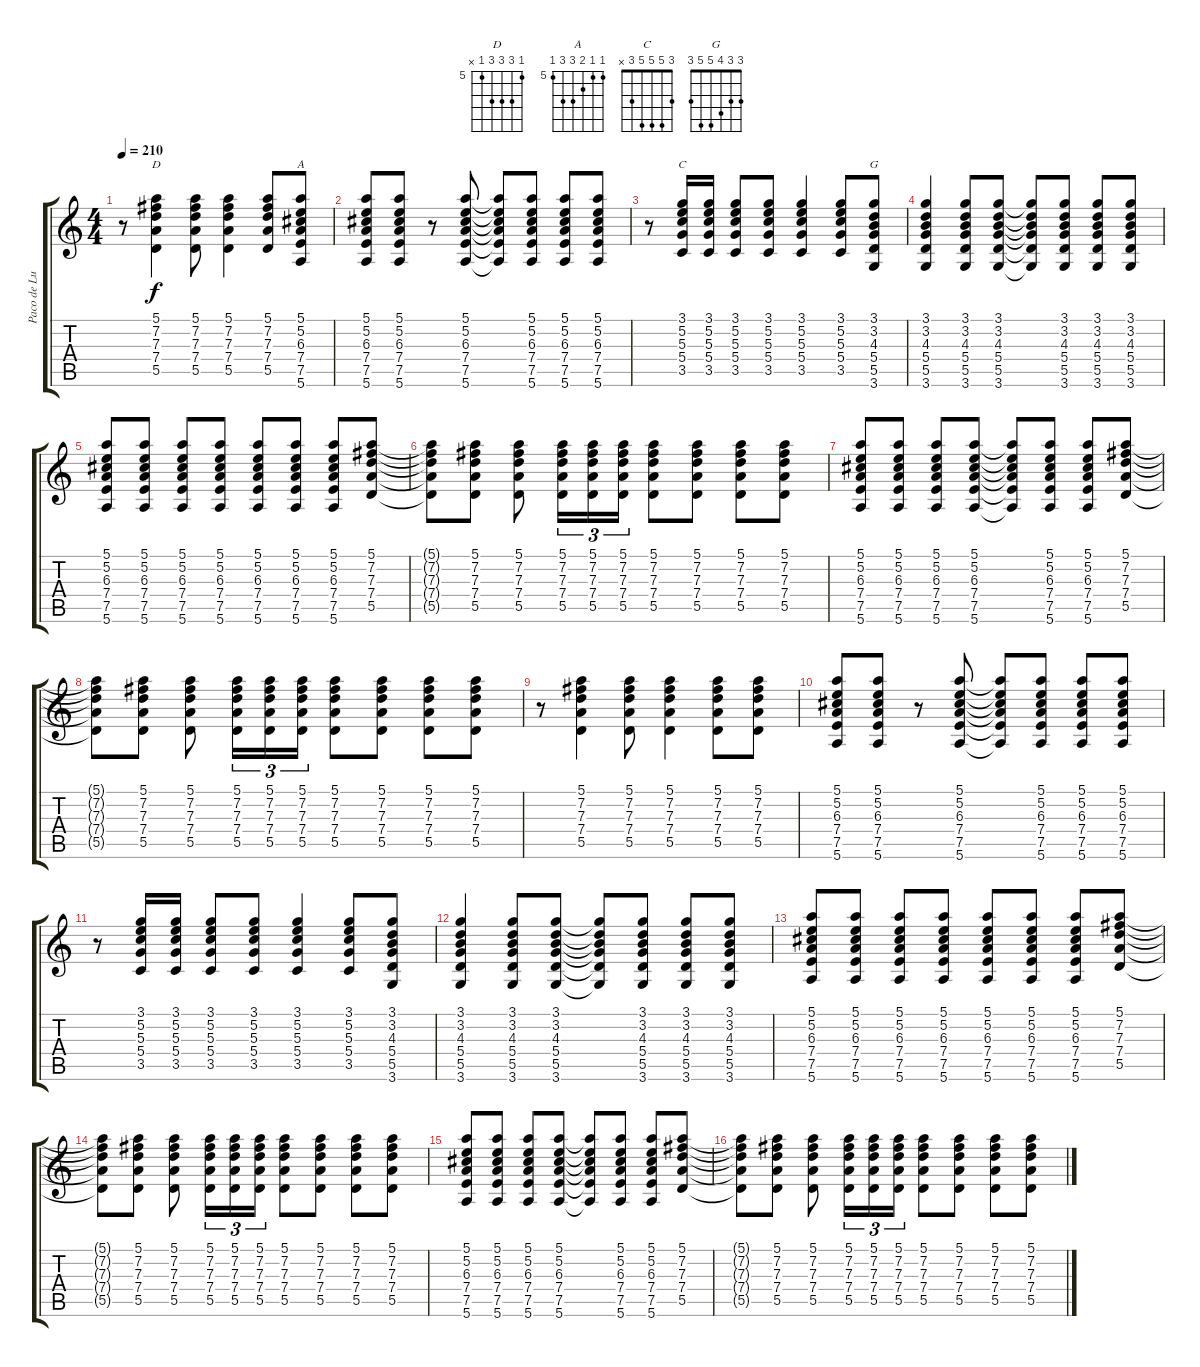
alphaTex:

\track ("Paco de Lucia" "Paco de Lu") {instrument acousticguitarnylon}
\staff {score tabs}
\tuning (E4 B3 G3 D3 A2 E2) {hide}
\chord ("D" 5 7 7 7 5 x) {firstfret 5}
\chord ("A" 5 5 6 7 7 5) {firstfret 5}
\chord ("C" 3 5 5 5 3 x)
\chord ("G" 3 3 4 5 5 3)
\ts (4 4)
\tempo 210
\clef g2
\ks c
r.8{dy f} (5.1 7.2 7.3 7.4 5.5).4{ch "D"} (5.1 7.2 7.3 7.4 5.5).8 (5.1 7.2 7.3 7.4 5.5).4 (5.1 7.2 7.3 7.4 5.5).8 (5.1 5.2 6.3 7.4 7.5 5.6).8{ch "A"} |
(5.1 5.2 6.3 7.4 7.5 5.6).8 (5.1 5.2 6.3 7.4 7.5 5.6).8 r.8 (5.1 5.2 6.3 7.4 7.5 5.6).8 (5.1{t} 5.2{t} 6.3{t} 7.4{t} 7.5{t} 5.6{t}).8 (5.1 5.2 6.3 7.4 7.5 5.6).8 (5.1 5.2 6.3 7.4 7.5 5.6).8 (5.1 5.2 6.3 7.4 7.5 5.6).8 |
r.8 (3.1 5.2 5.3 5.4 3.5).16{ch "C"} (3.1 5.2 5.3 5.4 3.5).16 (3.1 5.2 5.3 5.4 3.5).8 (3.1 5.2 5.3 5.4 3.5).8 (3.1 5.2 5.3 5.4 3.5).4 (3.1 5.2 5.3 5.4 3.5).8 (3.1 3.2 4.3 5.4 5.5 3.6).8{ch "G"} |
(3.1 3.2 4.3 5.4 5.5 3.6).4 (3.1 3.2 4.3 5.4 5.5 3.6).8 (3.1 3.2 4.3 5.4 5.5 3.6).8 (3.1{t} 3.2{t} 4.3{t} 5.4{t} 5.5{t} 3.6{t}).8 (3.1 3.2 4.3 5.4 5.5 3.6).8 (3.1 3.2 4.3 5.4 5.5 3.6).8 (3.1 3.2 4.3 5.4 5.5 3.6).8 |
(5.1 5.2 6.3 7.4 7.5 5.6).8 (5.1 5.2 6.3 7.4 7.5 5.6).8 (5.1 5.2 6.3 7.4 7.5 5.6).8 (5.1 5.2 6.3 7.4 7.5 5.6).8 (5.1 5.2 6.3 7.4 7.5 5.6).8 (5.1 5.2 6.3 7.4 7.5 5.6).8 (5.1 5.2 6.3 7.4 7.5 5.6).8 (5.1 7.2 7.3 7.4 5.5).8 |
(5.1{t} 7.2{t} 7.3{t} 7.4{t} 5.5{t}).8 (5.1 7.2 7.3 7.4 5.5).8 (5.1 7.2 7.3 7.4 5.5).8 (5.1 7.2 7.3 7.4 5.5).16{tu (3 2)} (5.1 7.2 7.3 7.4 5.5).16{tu (3 2)} (5.1 7.2 7.3 7.4 5.5).16{tu (3 2)} (5.1 7.2 7.3 7.4 5.5).8 (5.1 7.2 7.3 7.4 5.5).8 (5.1 7.2 7.3 7.4 5.5).8 (5.1 7.2 7.3 7.4 5.5).8 |
(5.1 5.2 6.3 7.4 7.5 5.6).8 (5.1 5.2 6.3 7.4 7.5 5.6).8 (5.1 5.2 6.3 7.4 7.5 5.6).8 (5.1 5.2 6.3 7.4 7.5 5.6).8 (5.1{t} 5.2{t} 6.3{t} 7.4{t} 7.5{t} 5.6{t}).8 (5.1 5.2 6.3 7.4 7.5 5.6).8 (5.1 5.2 6.3 7.4 7.5 5.6).8 (5.1 7.2 7.3 7.4 5.5).8 |
(5.1{t} 7.2{t} 7.3{t} 7.4{t} 5.5{t}).8 (5.1 7.2 7.3 7.4 5.5).8 (5.1 7.2 7.3 7.4 5.5).8 (5.1 7.2 7.3 7.4 5.5).16{tu (3 2)} (5.1 7.2 7.3 7.4 5.5).16{tu (3 2)} (5.1 7.2 7.3 7.4 5.5).16{tu (3 2)} (5.1 7.2 7.3 7.4 5.5).8 (5.1 7.2 7.3 7.4 5.5).8 (5.1 7.2 7.3 7.4 5.5).8 (5.1 7.2 7.3 7.4 5.5).8 |
r.8 (5.1 7.2 7.3 7.4 5.5).4 (5.1 7.2 7.3 7.4 5.5).8 (5.1 7.2 7.3 7.4 5.5).4 (5.1 7.2 7.3 7.4 5.5).8 (5.1 7.2 7.3 7.4 5.5).8 |
(5.1 5.2 6.3 7.4 7.5 5.6).8 (5.1 5.2 6.3 7.4 7.5 5.6).8 r.8 (5.1 5.2 6.3 7.4 7.5 5.6).8 (5.1{t} 5.2{t} 6.3{t} 7.4{t} 7.5{t} 5.6{t}).8 (5.1 5.2 6.3 7.4 7.5 5.6).8 (5.1 5.2 6.3 7.4 7.5 5.6).8 (5.1 5.2 6.3 7.4 7.5 5.6).8 |
r.8 (3.1 5.2 5.3 5.4 3.5).16 (3.1 5.2 5.3 5.4 3.5).16 (3.1 5.2 5.3 5.4 3.5).8 (3.1 5.2 5.3 5.4 3.5).8 (3.1 5.2 5.3 5.4 3.5).4 (3.1 5.2 5.3 5.4 3.5).8 (3.1 3.2 4.3 5.4 5.5 3.6).8 |
(3.1 3.2 4.3 5.4 5.5 3.6).4 (3.1 3.2 4.3 5.4 5.5 3.6).8 (3.1 3.2 4.3 5.4 5.5 3.6).8 (3.1{t} 3.2{t} 4.3{t} 5.4{t} 5.5{t} 3.6{t}).8 (3.1 3.2 4.3 5.4 5.5 3.6).8 (3.1 3.2 4.3 5.4 5.5 3.6).8 (3.1 3.2 4.3 5.4 5.5 3.6).8 |
(5.1 5.2 6.3 7.4 7.5 5.6).8 (5.1 5.2 6.3 7.4 7.5 5.6).8 (5.1 5.2 6.3 7.4 7.5 5.6).8 (5.1 5.2 6.3 7.4 7.5 5.6).8 (5.1 5.2 6.3 7.4 7.5 5.6).8 (5.1 5.2 6.3 7.4 7.5 5.6).8 (5.1 5.2 6.3 7.4 7.5 5.6).8 (5.1 7.2 7.3 7.4 5.5).8 |
(5.1{t} 7.2{t} 7.3{t} 7.4{t} 5.5{t}).8 (5.1 7.2 7.3 7.4 5.5).8 (5.1 7.2 7.3 7.4 5.5).8 (5.1 7.2 7.3 7.4 5.5).16{tu (3 2)} (5.1 7.2 7.3 7.4 5.5).16{tu (3 2)} (5.1 7.2 7.3 7.4 5.5).16{tu (3 2)} (5.1 7.2 7.3 7.4 5.5).8 (5.1 7.2 7.3 7.4 5.5).8 (5.1 7.2 7.3 7.4 5.5).8 (5.1 7.2 7.3 7.4 5.5).8 |
(5.1 5.2 6.3 7.4 7.5 5.6).8 (5.1 5.2 6.3 7.4 7.5 5.6).8 (5.1 5.2 6.3 7.4 7.5 5.6).8 (5.1 5.2 6.3 7.4 7.5 5.6).8 (5.1{t} 5.2{t} 6.3{t} 7.4{t} 7.5{t} 5.6{t}).8 (5.1 5.2 6.3 7.4 7.5 5.6).8 (5.1 5.2 6.3 7.4 7.5 5.6).8 (5.1 7.2 7.3 7.4 5.5).8 |
(5.1{t} 7.2{t} 7.3{t} 7.4{t} 5.5{t}).8 (5.1 7.2 7.3 7.4 5.5).8 (5.1 7.2 7.3 7.4 5.5).8 (5.1 7.2 7.3 7.4 5.5).16{tu (3 2)} (5.1 7.2 7.3 7.4 5.5).16{tu (3 2)} (5.1 7.2 7.3 7.4 5.5).16{tu (3 2)} (5.1 7.2 7.3 7.4 5.5).8 (5.1 7.2 7.3 7.4 5.5).8 (5.1 7.2 7.3 7.4 5.5).8 (5.1 7.2 7.3 7.4 5.5).8
